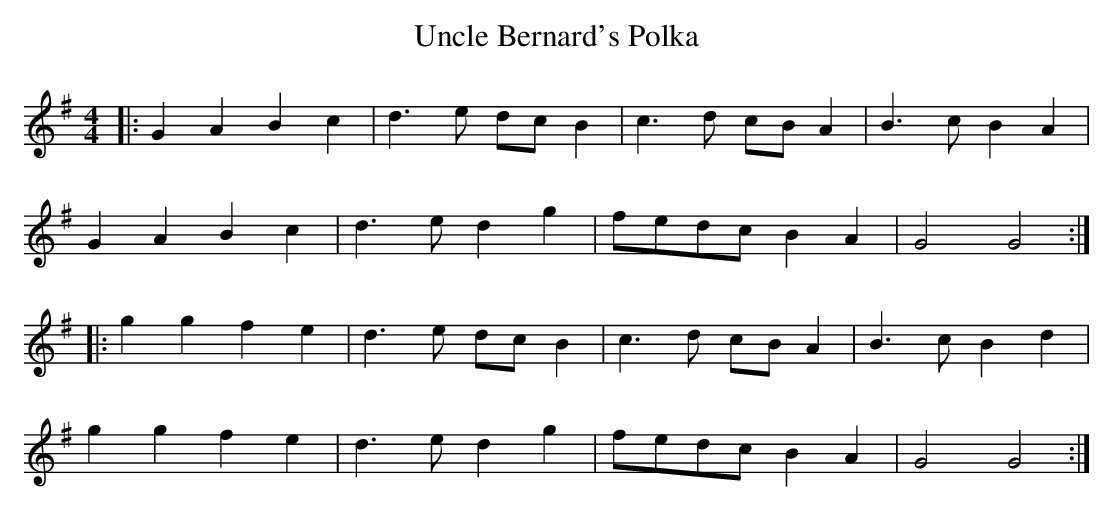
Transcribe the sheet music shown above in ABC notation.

X:1
T:Uncle Bernard's Polka
M:4/4
L:1/8
K:G
|:G2A2B2c2|d3e dc B2|c3d cB A2|B3c B2A2|
G2A2B2c2|d3e d2g2|fedc B2A2|G4G4:|
|:g2g2f2e2|d3e dc B2|c3d cB A2|B3c B2d2|
g2g2f2e2|d3e d2g2|fedc B2A2|G4G4:|
